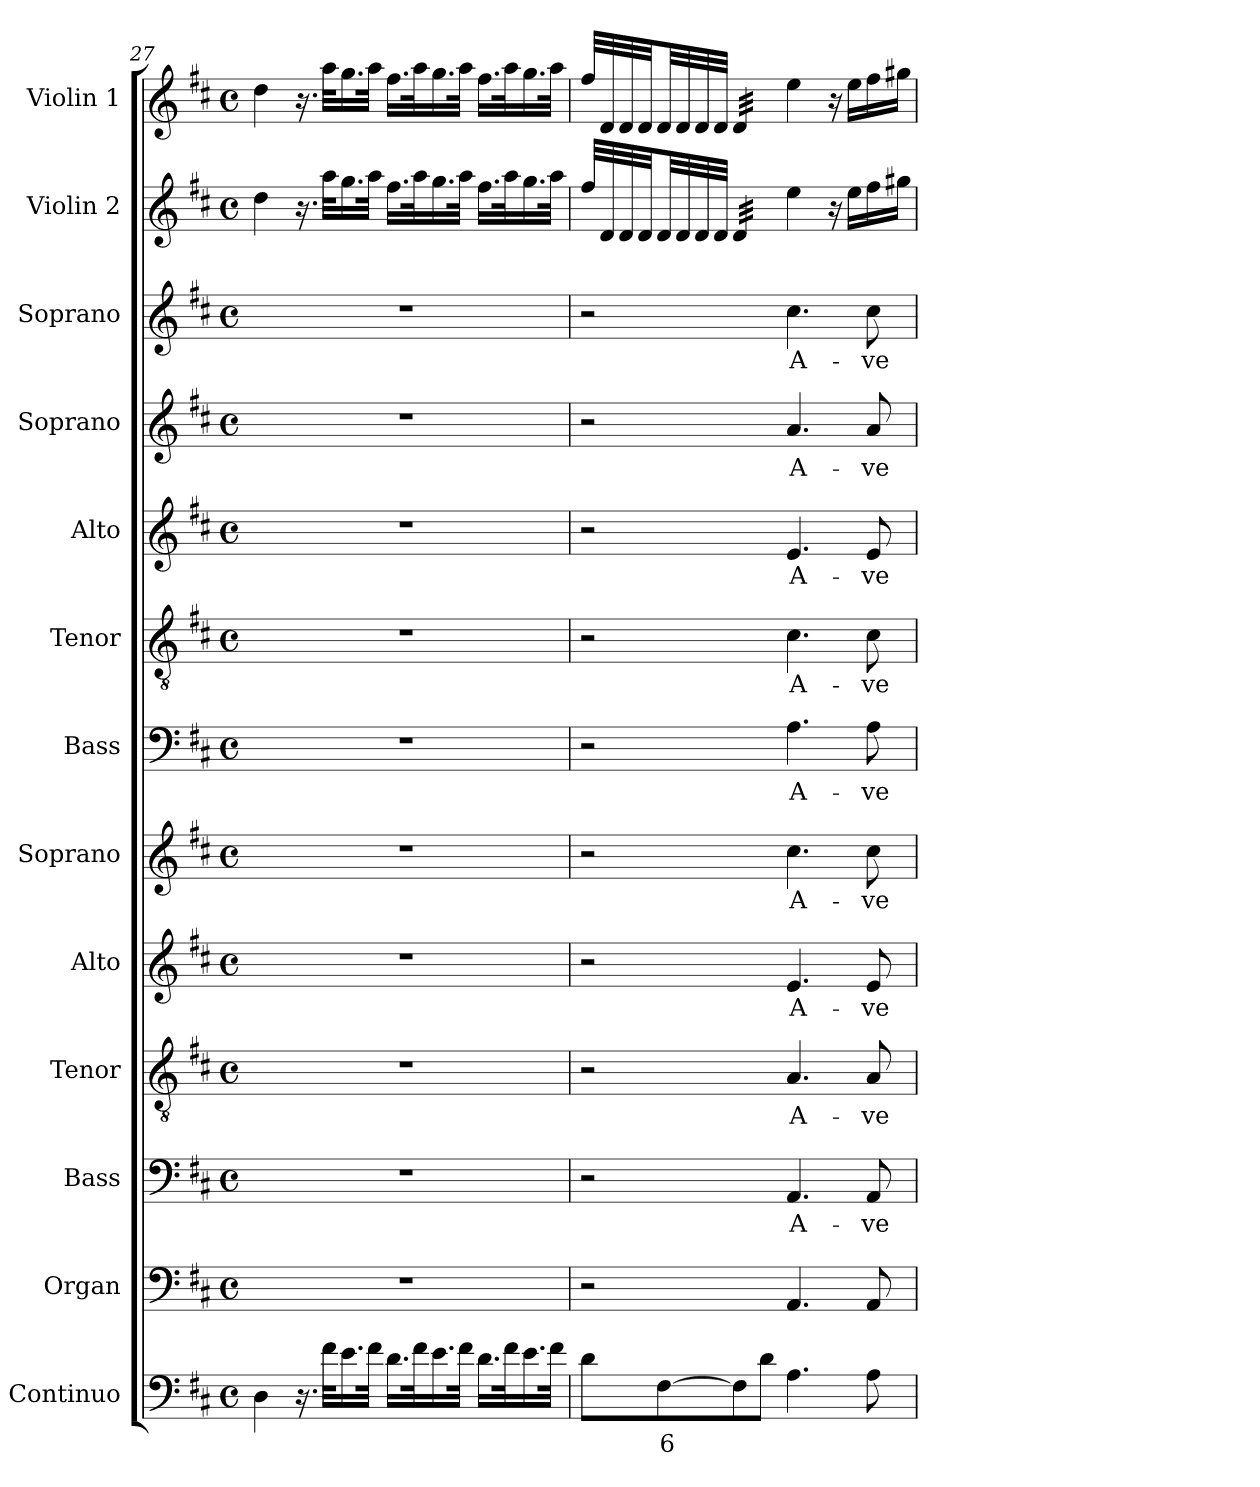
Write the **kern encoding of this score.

**kern	**text	**kern	**kern	**text	**kern	**text	**kern	**text	**kern	**text	**kern	**text	**kern	**text	**kern	**text	**kern	**text	**kern	**text	**kern	**kern
*part13	*part13	*part12	*part11	*part11	*part10	*part10	*part9	*part9	*part8	*part8	*part7	*part7	*part6	*part6	*part5	*part5	*part4	*part4	*part3	*part3	*part2	*part1
*staff13	*staff13	*staff12	*staff11	*staff11	*staff10	*staff10	*staff9	*staff9	*staff8	*staff8	*staff7	*staff7	*staff6	*staff6	*staff5	*staff5	*staff4	*staff4	*staff3	*staff3	*staff2	*staff1
*I"Continuo	*	*I"Organ	*I"Bass	*	*I"Tenor	*	*I"Alto	*	*I"Soprano	*	*I"Bass	*	*I"Tenor	*	*I"Alto	*	*I"Soprano	*	*I"Soprano	*	*I"Violin 2	*I"Violin 1
*I'Cont.	*	*I'Org.	*I'B.	*	*I'T.	*	*I'A.	*	*I'S.	*	*I'B.	*	*I'T.	*	*I'A.	*	*I'S.	*	*I'S.	*	*I'Vln. 2	*I'Vln. 1
*clefF4	*	*clefF4	*clefF4	*	*clefGv2	*	*clefG2	*	*clefG2	*	*clefF4	*	*clefGv2	*	*clefG2	*	*clefG2	*	*clefG2	*	*clefG2	*clefG2
*	*	*	*	*	*ITrd7c12	*	*	*	*	*	*	*	*ITrd7c12	*	*	*	*	*	*	*	*	*
*k[f#c#]	*	*k[f#c#]	*k[f#c#]	*	*k[f#c#]	*	*k[f#c#]	*	*k[f#c#]	*	*k[f#c#]	*	*k[f#c#]	*	*k[f#c#]	*	*k[f#c#]	*	*k[f#c#]	*	*k[f#c#]	*k[f#c#]
*D:	*	*D:	*D:	*	*D:	*	*D:	*	*D:	*	*D:	*	*D:	*	*D:	*	*D:	*	*D:	*	*D:	*D:
*M4/4	*	*M4/4	*M4/4	*	*M4/4	*	*M4/4	*	*M4/4	*	*M4/4	*	*M4/4	*	*M4/4	*	*M4/4	*	*M4/4	*	*M4/4	*M4/4
*met(c)	*	*met(c)	*met(c)	*	*met(c)	*	*met(c)	*	*met(c)	*	*met(c)	*	*met(c)	*	*met(c)	*	*met(c)	*	*met(c)	*	*met(c)	*met(c)
=27	=27	=27	=27	=27	=27	=27	=27	=27	=27	=27	=27	=27	=27	=27	=27	=27	=27	=27	=27	=27	=27	=27
4Di\	.	1r	1r	.	1r	.	1r	.	1r	.	1r	.	1r	.	1r	.	1r	.	1r	.	4ddi\	4ddi\
16.r	.	.	.	.	.	.	.	.	.	.	.	.	.	.	.	.	.	.	.	.	16.r	16.r
32f#i\KLL	.	.	.	.	.	.	.	.	.	.	.	.	.	.	.	.	.	.	.	.	32aai\KLL	32aai\KLL
16.ei\	.	.	.	.	.	.	.	.	.	.	.	.	.	.	.	.	.	.	.	.	16.ggi\	16.ggi\
32f#i\JJk	.	.	.	.	.	.	.	.	.	.	.	.	.	.	.	.	.	.	.	.	32aai\JJk	32aai\JJk
16.di\LL	.	.	.	.	.	.	.	.	.	.	.	.	.	.	.	.	.	.	.	.	16.ff#i\LL	16.ff#i\LL
32f#i\k	.	.	.	.	.	.	.	.	.	.	.	.	.	.	.	.	.	.	.	.	32aai\k	32aai\k
16.ei\	.	.	.	.	.	.	.	.	.	.	.	.	.	.	.	.	.	.	.	.	16.ggi\	16.ggi\
32f#i\JJk	.	.	.	.	.	.	.	.	.	.	.	.	.	.	.	.	.	.	.	.	32aai\JJk	32aai\JJk
16.di\LL	.	.	.	.	.	.	.	.	.	.	.	.	.	.	.	.	.	.	.	.	16.ff#i\LL	16.ff#i\LL
32f#i\k	.	.	.	.	.	.	.	.	.	.	.	.	.	.	.	.	.	.	.	.	32aai\k	32aai\k
16.ei\	.	.	.	.	.	.	.	.	.	.	.	.	.	.	.	.	.	.	.	.	16.ggi\	16.ggi\
32f#i\JJk	.	.	.	.	.	.	.	.	.	.	.	.	.	.	.	.	.	.	.	.	32aai\JJk	32aai\JJk
=28	=28	=28	=28	=28	=28	=28	=28	=28	=28	=28	=28	=28	=28	=28	=28	=28	=28	=28	=28	=28	=28	=28
8di\L	.	2r	2r	.	2r	.	2r	.	2r	.	2r	.	2r	.	2r	.	2r	.	2r	.	32ff#i/LLL	32ff#i/LLL
.	.	.	.	.	.	.	.	.	.	.	.	.	.	.	.	.	.	.	.	.	32di/	32di/
.	.	.	.	.	.	.	.	.	.	.	.	.	.	.	.	.	.	.	.	.	32di/	32di/
.	.	.	.	.	.	.	.	.	.	.	.	.	.	.	.	.	.	.	.	.	32di/JJ	32di/JJ
!	!LO:LY:b:color=#000000	!	!	!	!	!	!	!	!	!	!	!	!	!	!	!	!	!	!	!	!	!
[>8F#i\	6	.	.	.	.	.	.	.	.	.	.	.	.	.	.	.	.	.	.	.	32di/LL	32di/LL
.	.	.	.	.	.	.	.	.	.	.	.	.	.	.	.	.	.	.	.	.	32di/	32di/
.	.	.	.	.	.	.	.	.	.	.	.	.	.	.	.	.	.	.	.	.	32di/	32di/
.	.	.	.	.	.	.	.	.	.	.	.	.	.	.	.	.	.	.	.	.	32di/JJJ	32di/JJJ
*	*	*	*	*	*	*	*	*	*	*	*	*	*	*	*	*	*	*	*	*	*tremolo	*
*	*	*	*	*	*	*	*	*	*	*	*	*	*	*	*	*	*	*	*	*	*	*tremolo
8F#i\]	.	.	.	.	.	.	.	.	.	.	.	.	.	.	.	.	.	.	.	.	32di/LLL	32di/LLL
.	.	.	.	.	.	.	.	.	.	.	.	.	.	.	.	.	.	.	.	.	32di/	32di/
.	.	.	.	.	.	.	.	.	.	.	.	.	.	.	.	.	.	.	.	.	32di/	32di/
.	.	.	.	.	.	.	.	.	.	.	.	.	.	.	.	.	.	.	.	.	32di/	32di/
8di\J	.	.	.	.	.	.	.	.	.	.	.	.	.	.	.	.	.	.	.	.	32di/	32di/
.	.	.	.	.	.	.	.	.	.	.	.	.	.	.	.	.	.	.	.	.	32di/	32di/
.	.	.	.	.	.	.	.	.	.	.	.	.	.	.	.	.	.	.	.	.	32di/	32di/
.	.	.	.	.	.	.	.	.	.	.	.	.	.	.	.	.	.	.	.	.	32di/JJJ	32di/JJJ
*	*	*	*	*	*	*	*	*	*	*	*	*	*	*	*	*	*	*	*	*	*	*Xtremolo
*	*	*	*	*	*	*	*	*	*	*	*	*	*	*	*	*	*	*	*	*	*Xtremolo	*
!	!	!	!	!LO:LY:b:color=#000000	!	!	!	!	!	!	!	!	!	!	!	!	!	!	!	!	!	!
!	!	!	!	!	!	!LO:LY:b:color=#000000	!	!	!	!	!	!	!	!	!	!	!	!	!	!	!	!
!	!	!	!	!	!	!	!	!LO:LY:b:color=#000000	!	!	!	!	!	!	!	!	!	!	!	!	!	!
!	!	!	!	!	!	!	!	!	!	!LO:LY:b:color=#000000	!	!	!	!	!	!	!	!	!	!	!	!
!	!	!	!	!	!	!	!	!	!	!	!	!LO:LY:b:color=#000000	!	!	!	!	!	!	!	!	!	!
!	!	!	!	!	!	!	!	!	!	!	!	!	!	!LO:LY:b:color=#000000	!	!	!	!	!	!	!	!
!	!	!	!	!	!	!	!	!	!	!	!	!	!	!	!	!LO:LY:b:color=#000000	!	!	!	!	!	!
!	!	!	!	!	!	!	!	!	!	!	!	!	!	!	!	!	!	!LO:LY:b:color=#000000	!	!	!	!
!	!	!	!	!	!	!	!	!	!	!	!	!	!	!	!	!	!	!	!	!LO:LY:b:color=#000000	!	!
4.Ai\	.	4.AAi/	4.AAi/	A-	4.AAi/	A-	4.ei/	A-	4.cc#i\	A-	4.Ai\	A-	4.C#i\	A-	4.ei/	A-	4.ai/	A-	4.cc#i\	A-	4eei\	4eei\
.	.	.	.	.	.	.	.	.	.	.	.	.	.	.	.	.	.	.	.	.	16r	16r
.	.	.	.	.	.	.	.	.	.	.	.	.	.	.	.	.	.	.	.	.	16eei\LL	16eei\LL
!	!	!	!	!LO:LY:b:color=#000000	!	!	!	!	!	!	!	!	!	!	!	!	!	!	!	!	!	!
!	!	!	!	!	!	!LO:LY:b:color=#000000	!	!	!	!	!	!	!	!	!	!	!	!	!	!	!	!
!	!	!	!	!	!	!	!	!LO:LY:b:color=#000000	!	!	!	!	!	!	!	!	!	!	!	!	!	!
!	!	!	!	!	!	!	!	!	!	!LO:LY:b:color=#000000	!	!	!	!	!	!	!	!	!	!	!	!
!	!	!	!	!	!	!	!	!	!	!	!	!LO:LY:b:color=#000000	!	!	!	!	!	!	!	!	!	!
!	!	!	!	!	!	!	!	!	!	!	!	!	!	!LO:LY:b:color=#000000	!	!	!	!	!	!	!	!
!	!	!	!	!	!	!	!	!	!	!	!	!	!	!	!	!LO:LY:b:color=#000000	!	!	!	!	!	!
!	!	!	!	!	!	!	!	!	!	!	!	!	!	!	!	!	!	!LO:LY:b:color=#000000	!	!	!	!
!	!	!	!	!	!	!	!	!	!	!	!	!	!	!	!	!	!	!	!	!LO:LY:b:color=#000000	!	!
8Ai\	.	8AAi/	8AAi/	-ve	8AAi/	-ve	8ei/	-ve	8cc#i\	-ve	8Ai\	-ve	8C#i\	-ve	8ei/	-ve	8ai/	-ve	8cc#i\	-ve	16ff#i\	16ff#i\
.	.	.	.	.	.	.	.	.	.	.	.	.	.	.	.	.	.	.	.	.	16gg#Xi\JJ	16gg#Xi\JJ
=	=	=	=	=	=	=	=	=	=	=	=	=	=	=	=	=	=	=	=	=	=	=
*-	*-	*-	*-	*-	*-	*-	*-	*-	*-	*-	*-	*-	*-	*-	*-	*-	*-	*-	*-	*-	*-	*-
